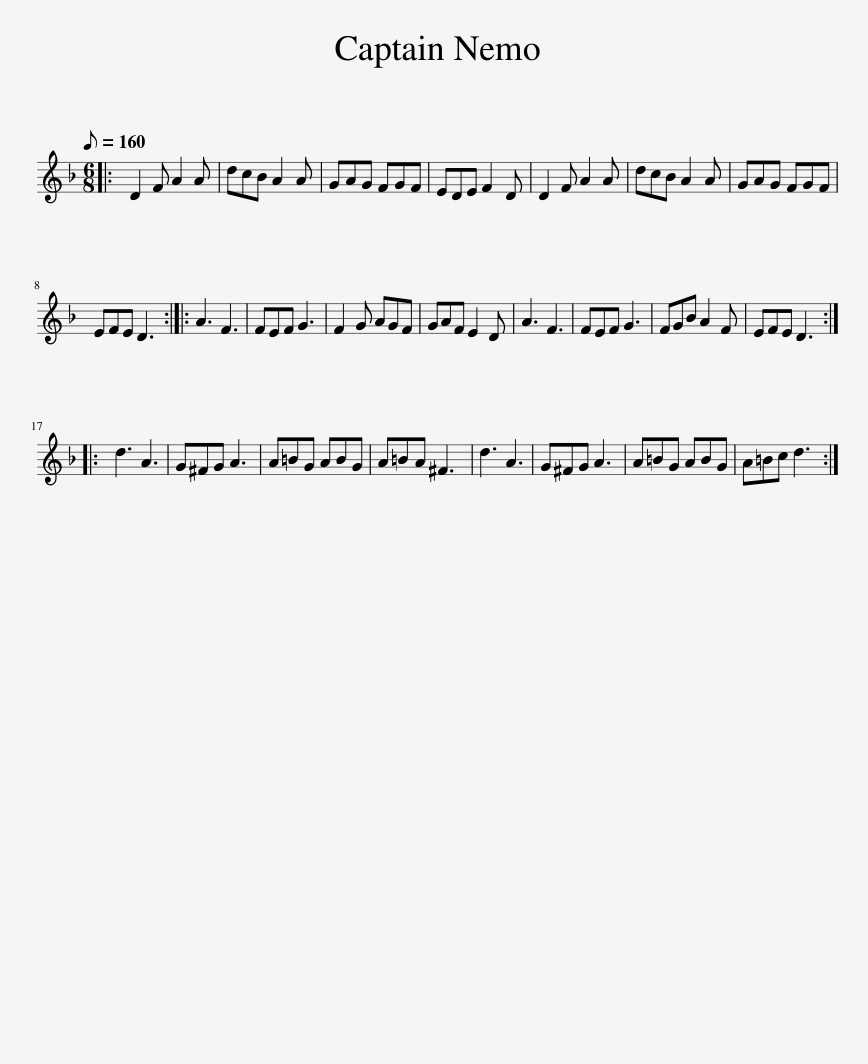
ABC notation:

X:1
L:1/8
Q:1/8=160
M:6/8
I:linebreak $
K:Dmin
V:1 treble
V:1
|: D2 F A2 A | dcB A2 A | GAG FGF | EDE F2 D | D2 F A2 A | %5
 dcB A2 A | GAG FGF |$ EFE D3 :: A3 F3 | FEF G3 | %10
 F2 G AGF | GAF E2 D | A3 F3 | FEF G3 | FGB A2 F | %15
 EFE D3 ::$ d3 A3 | G^FG A3 | A=BG ABG | A=BA ^F3 | %20
 d3 A3 | G^FG A3 | A=BG ABG | A=Bc d3 :| %24
